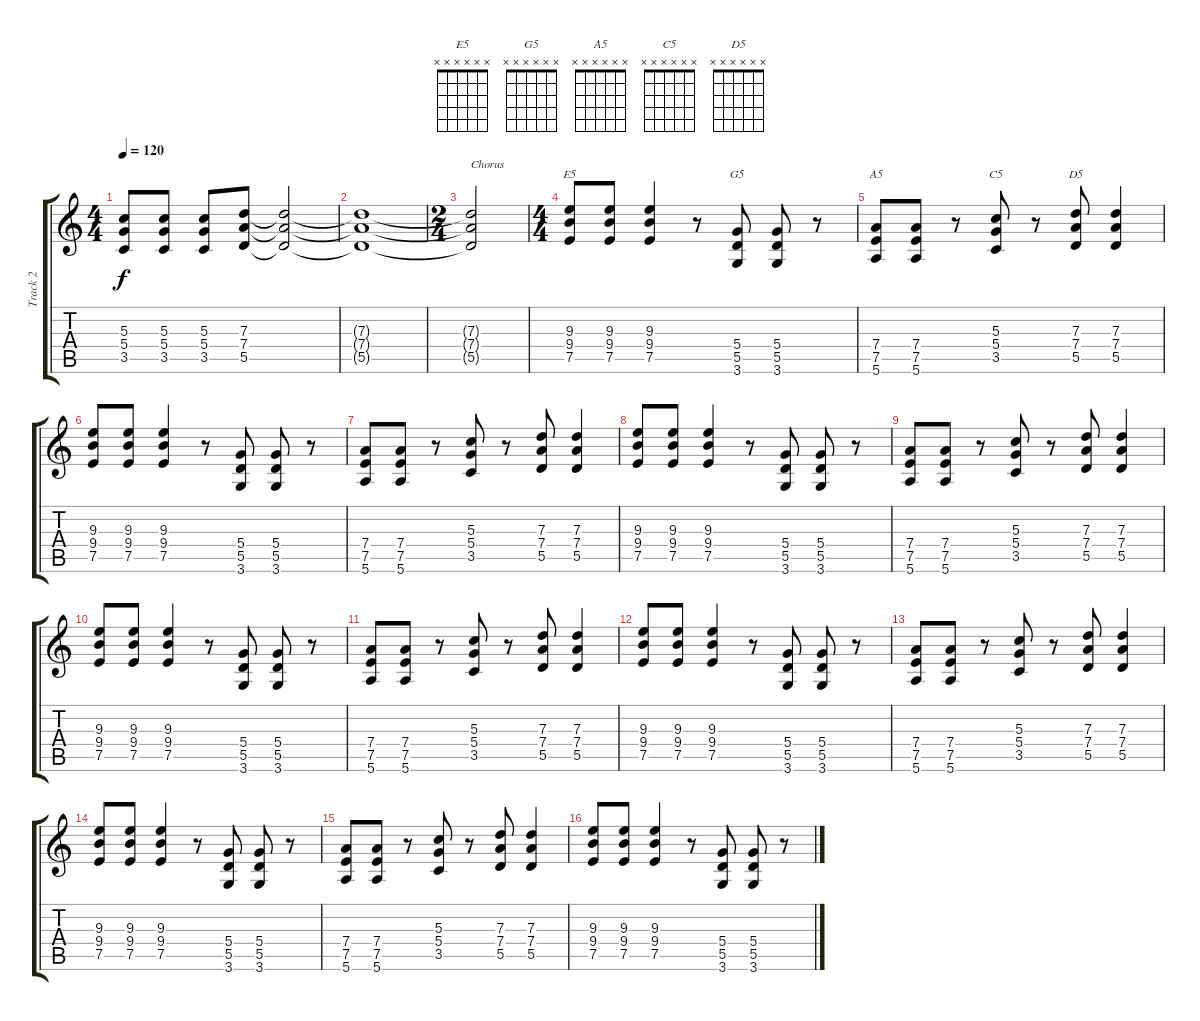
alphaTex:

\track ("Track 2" "Track 2") {instrument overdrivenguitar}
\staff {score tabs}
\tuning (E4 B3 G3 D3 A2 E2) {hide}
\chord ("E5" x x x x x x)
\chord ("G5" x x x x x x)
\chord ("A5" x x x x x x)
\chord ("C5" x x x x x x)
\chord ("D5" x x x x x x)
\ts (4 4)
\tempo 120
\clef g2
\ks c
(5.3 5.4 3.5).8{dy f} (5.3 5.4 3.5).8 (5.3 5.4 3.5).8 (7.3 7.4 5.5).8 (7.3{t} 7.4{t} 5.5{t}).2 |
(7.3{t} 7.4{t} 5.5{t}).1 |
\ts (2 4)
(7.3{t} 7.4{t} 5.5{t}).2{txt "Chorus"} |
\ts (4 4)
(9.3 9.4 7.5).8{ch "E5"} (9.3 9.4 7.5).8 (9.3 9.4 7.5).4 r.8 (5.4 5.5 3.6).8{ch "G5"} (5.4 5.5 3.6).8 r.8 |
(7.4 7.5 5.6).8{ch "A5"} (7.4 7.5 5.6).8 r.8 (5.3 5.4 3.5).8{ch "C5"} r.8 (7.3 7.4 5.5).8{ch "D5"} (7.3 7.4 5.5).4 |
(9.3 9.4 7.5).8 (9.3 9.4 7.5).8 (9.3 9.4 7.5).4 r.8 (5.4 5.5 3.6).8 (5.4 5.5 3.6).8 r.8 |
(7.4 7.5 5.6).8 (7.4 7.5 5.6).8 r.8 (5.3 5.4 3.5).8 r.8 (7.3 7.4 5.5).8 (7.3 7.4 5.5).4 |
(9.3 9.4 7.5).8 (9.3 9.4 7.5).8 (9.3 9.4 7.5).4 r.8 (5.4 5.5 3.6).8 (5.4 5.5 3.6).8 r.8 |
(7.4 7.5 5.6).8 (7.4 7.5 5.6).8 r.8 (5.3 5.4 3.5).8 r.8 (7.3 7.4 5.5).8 (7.3 7.4 5.5).4 |
(9.3 9.4 7.5).8 (9.3 9.4 7.5).8 (9.3 9.4 7.5).4 r.8 (5.4 5.5 3.6).8 (5.4 5.5 3.6).8 r.8 |
(7.4 7.5 5.6).8 (7.4 7.5 5.6).8 r.8 (5.3 5.4 3.5).8 r.8 (7.3 7.4 5.5).8 (7.3 7.4 5.5).4 |
(9.3 9.4 7.5).8 (9.3 9.4 7.5).8 (9.3 9.4 7.5).4 r.8 (5.4 5.5 3.6).8 (5.4 5.5 3.6).8 r.8 |
(7.4 7.5 5.6).8 (7.4 7.5 5.6).8 r.8 (5.3 5.4 3.5).8 r.8 (7.3 7.4 5.5).8 (7.3 7.4 5.5).4 |
(9.3 9.4 7.5).8 (9.3 9.4 7.5).8 (9.3 9.4 7.5).4 r.8 (5.4 5.5 3.6).8 (5.4 5.5 3.6).8 r.8 |
(7.4 7.5 5.6).8 (7.4 7.5 5.6).8 r.8 (5.3 5.4 3.5).8 r.8 (7.3 7.4 5.5).8 (7.3 7.4 5.5).4 |
(9.3 9.4 7.5).8 (9.3 9.4 7.5).8 (9.3 9.4 7.5).4 r.8 (5.4 5.5 3.6).8 (5.4 5.5 3.6).8 r.8
